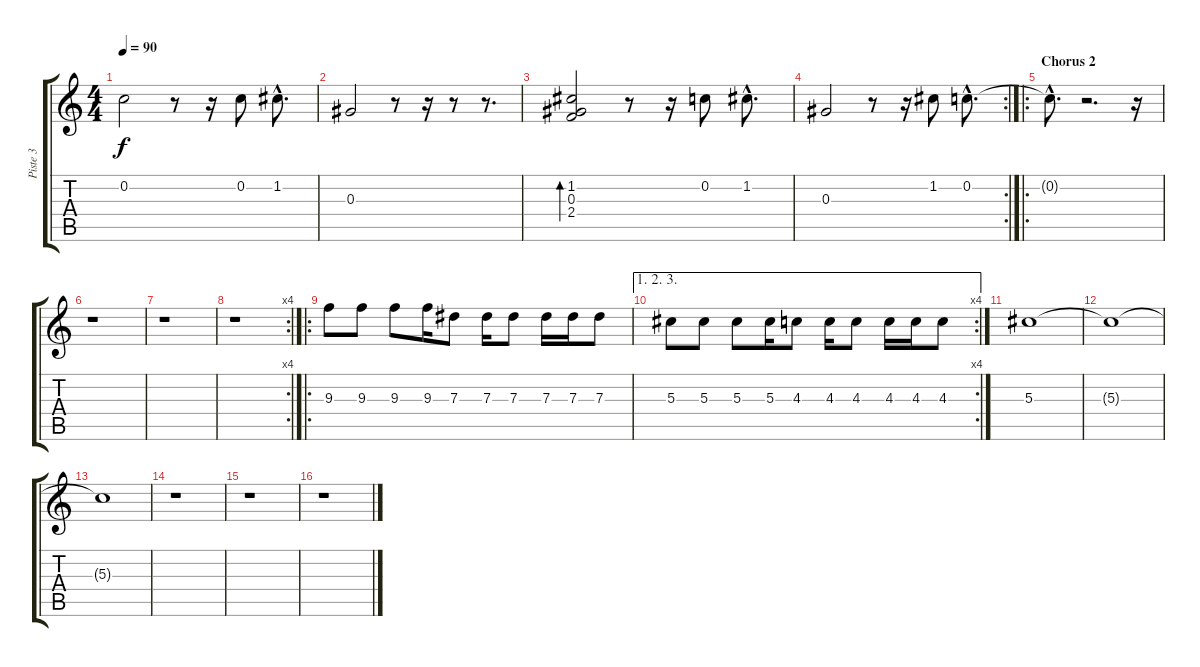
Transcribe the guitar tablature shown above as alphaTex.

\track ("Piste 3" "Piste 3") {instrument electricguitarclean}
\staff {score tabs}
\tuning (C4 C4 Ab3 Eb3 Bb2 F2) {hide}
\ts (4 4)
\tempo 90
\clef g2
\ks c
0.2{t}.2{dy f} r.8 r.16 0.2.8 1.2{hac}.8{d} |
0.3.2 r.8 r.16 r.8 r.8{d} |
(1.2 0.3 2.4).2{bd 480} r.8 r.16 0.2.8 1.2{hac}.8{d} |
\rc 2
0.3.2 r.8 r.16 1.2.8 0.2{hac}.8{d} |
\ro
\section ("" "Chorus 2")
0.2{hac t}.8{d} r.2{d} r.16 |
r.1 |
r.1 |
\rc 4
r.1 |
\ro
9.3.8{instrument acousticguitarnylon} 9.3.8 9.3.8 9.3.16 7.3.8 7.3.16 7.3.8 7.3.16 7.3.16 7.3.8 |
\ae (1 2 3)
\rc 4
5.3.8 5.3.8 5.3.8 5.3.16 4.3.8 4.3.16 4.3.8 4.3.16 4.3.16 4.3.8 |
5.3.1 |
5.3{t}.1 |
5.3{t}.1 |
r.1 |
r.1 |
r.1
